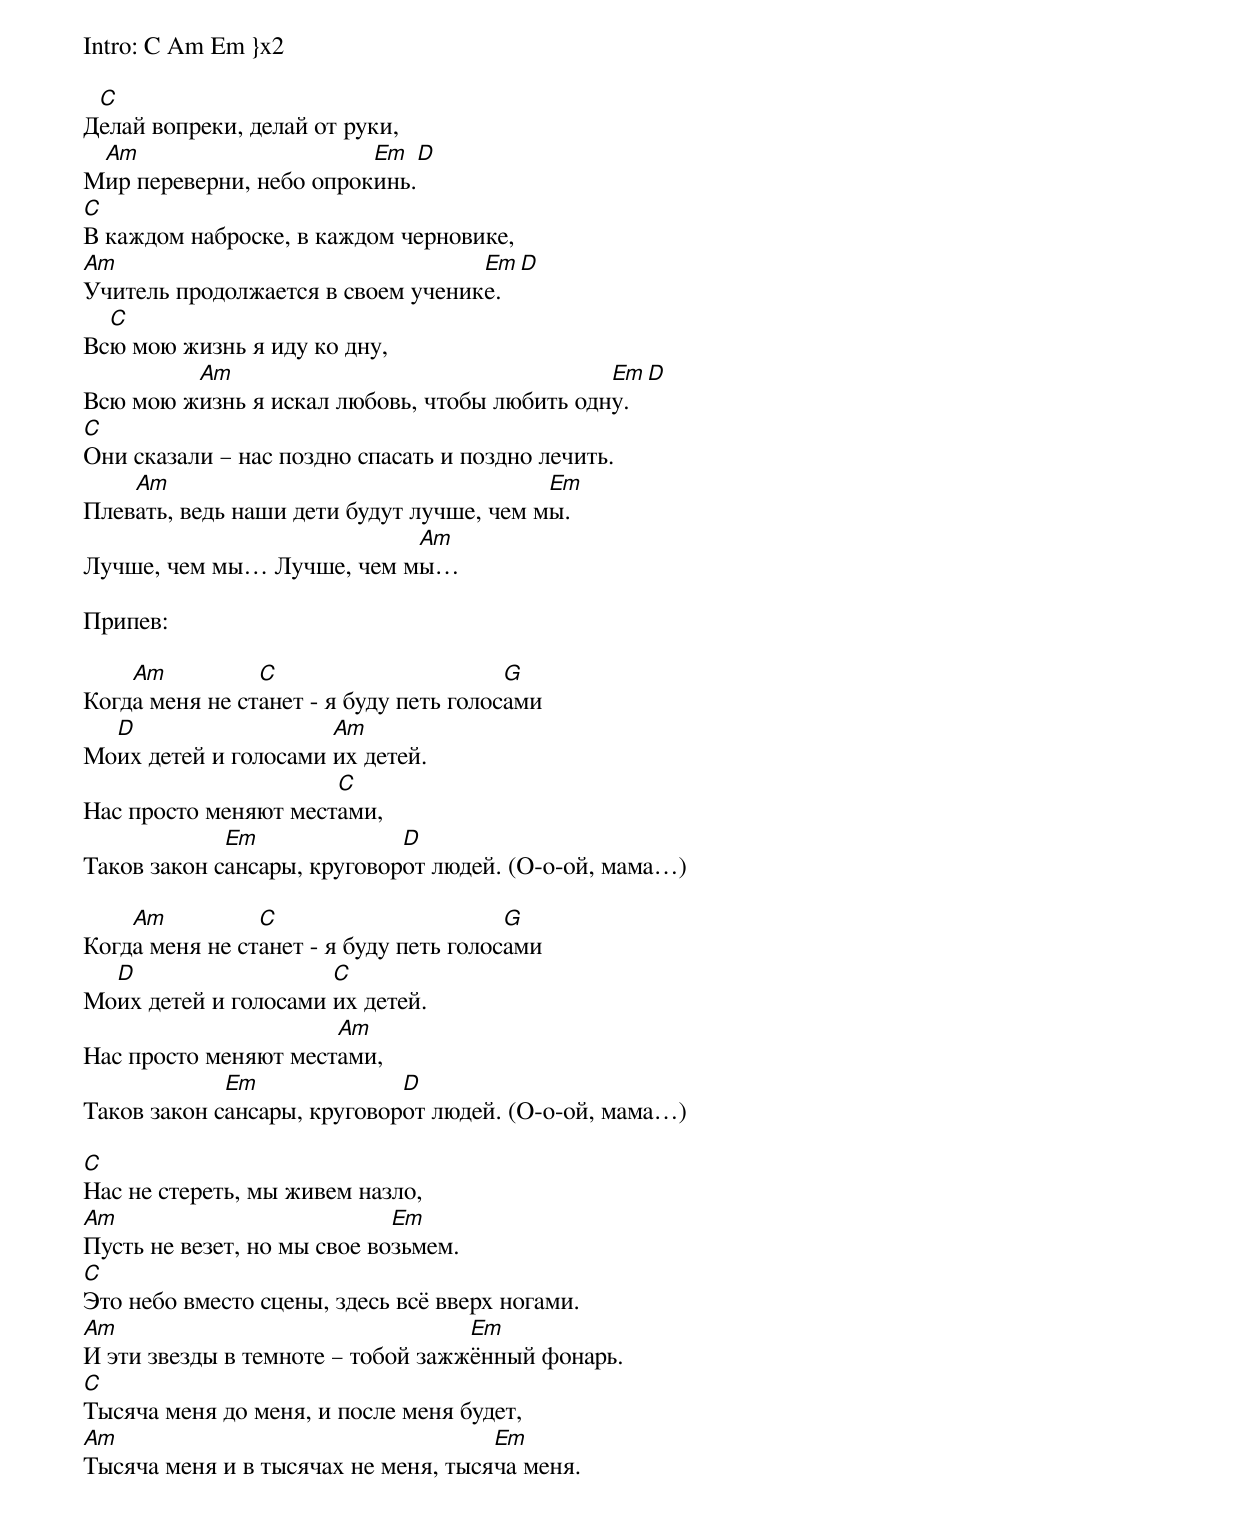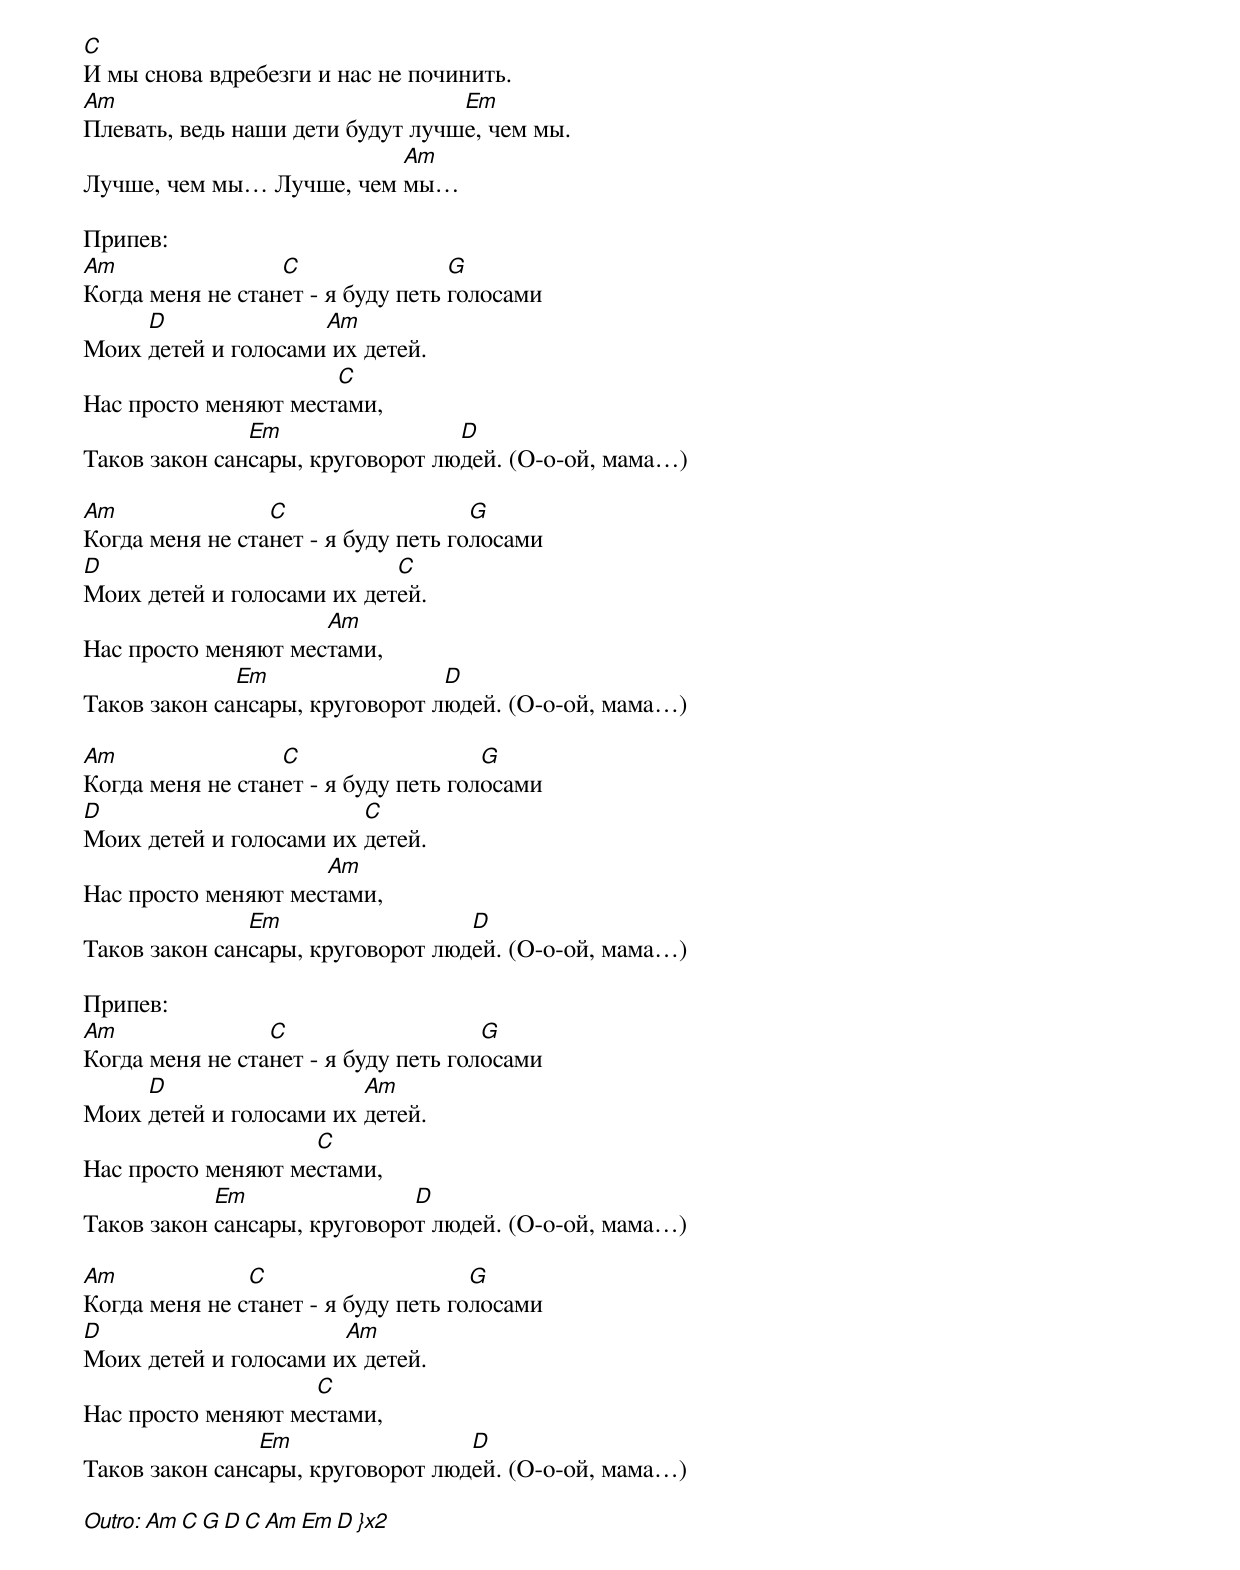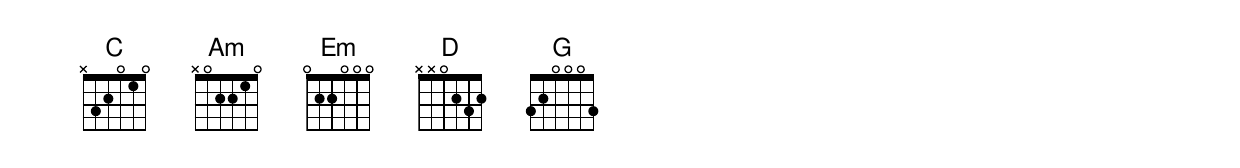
Intro: C Am Em }x2

 C
Делай вопреки, делай от руки,
 Am                      Em    D
Мир переверни, небо опрокинь.
C
В каждом наброске, в каждом черновике,
Am                                 Em     D
Учитель продолжается в своем ученике.
  C
Всю мою жизнь я иду ко дну,
         Am                                   Em   D
Всю мою жизнь я искал любовь, чтобы любить одну.
C
Они сказали – нас поздно спасать и поздно лечить.
    Am                                    Em
Плевать, ведь наши дети будут лучше, чем мы.
                           Am
Лучше, чем мы… Лучше, чем мы…

Припев:

    Am          C                       G
Когда меня не станет - я буду петь голосами
  D                   Am
Моих детей и голосами их детей.
                      C
Нас просто меняют местами,
             Em              D
Таков закон сансары, круговорот людей. (О-о-ой, мама…)

    Am          C                       G
Когда меня не станет - я буду петь голосами
  D                   C
Моих детей и голосами их детей.
                      Am
Нас просто меняют местами,
             Em              D
Таков закон сансары, круговорот людей. (О-о-ой, мама…)

C
Нас не стереть, мы живем назло,
Am                           Em
Пусть не везет, но мы свое возьмем.
C
Это небо вместо сцены, здесь всё вверх ногами.
Am                                 Em
И эти звезды в темноте – тобой зажжённый фонарь.
C
Тысяча меня до меня, и после меня будет,
Am                                   Em
Тысяча меня и в тысячах не меня, тысяча меня.
C
И мы снова вдребезги и нас не починить.
Am                                Em
Плевать, ведь наши дети будут лучше, чем мы.
                          Am
Лучше, чем мы… Лучше, чем мы…

Припев:
Am                C                G
Когда меня не станет - я буду петь голосами
     D               Am
Моих детей и голосами их детей.
                      C
Нас просто меняют местами,
               Em                 D
Таков закон сансары, круговорот людей. (О-о-ой, мама…)

Am               C                   G
Когда меня не станет - я буду петь голосами
D                           C
Моих детей и голосами их детей.
                     Am
Нас просто меняют местами,
              Em                 D
Таков закон сансары, круговорот людей. (О-о-ой, мама…)

Am                C                   G
Когда меня не станет - я буду петь голосами
D                        C
Моих детей и голосами их детей.
                     Am
Нас просто меняют местами,
               Em                  D
Таков закон сансары, круговорот людей. (О-о-ой, мама…)

Припев:
Am               C                    G
Когда меня не станет - я буду петь голосами
     D                   Am
Моих детей и голосами их детей.
                    C
Нас просто меняют местами,
            Em                D
Таков закон сансары, круговорот людей. (О-о-ой, мама…)

Am             C                     G
Когда меня не станет - я буду петь голосами
D                      Am
Моих детей и голосами их детей.
                    C
Нас просто меняют местами,
                Em                 D
Таков закон сансары, круговорот людей. (О-о-ой, мама…)

Outro: Am C G D C Am Em D }x2
